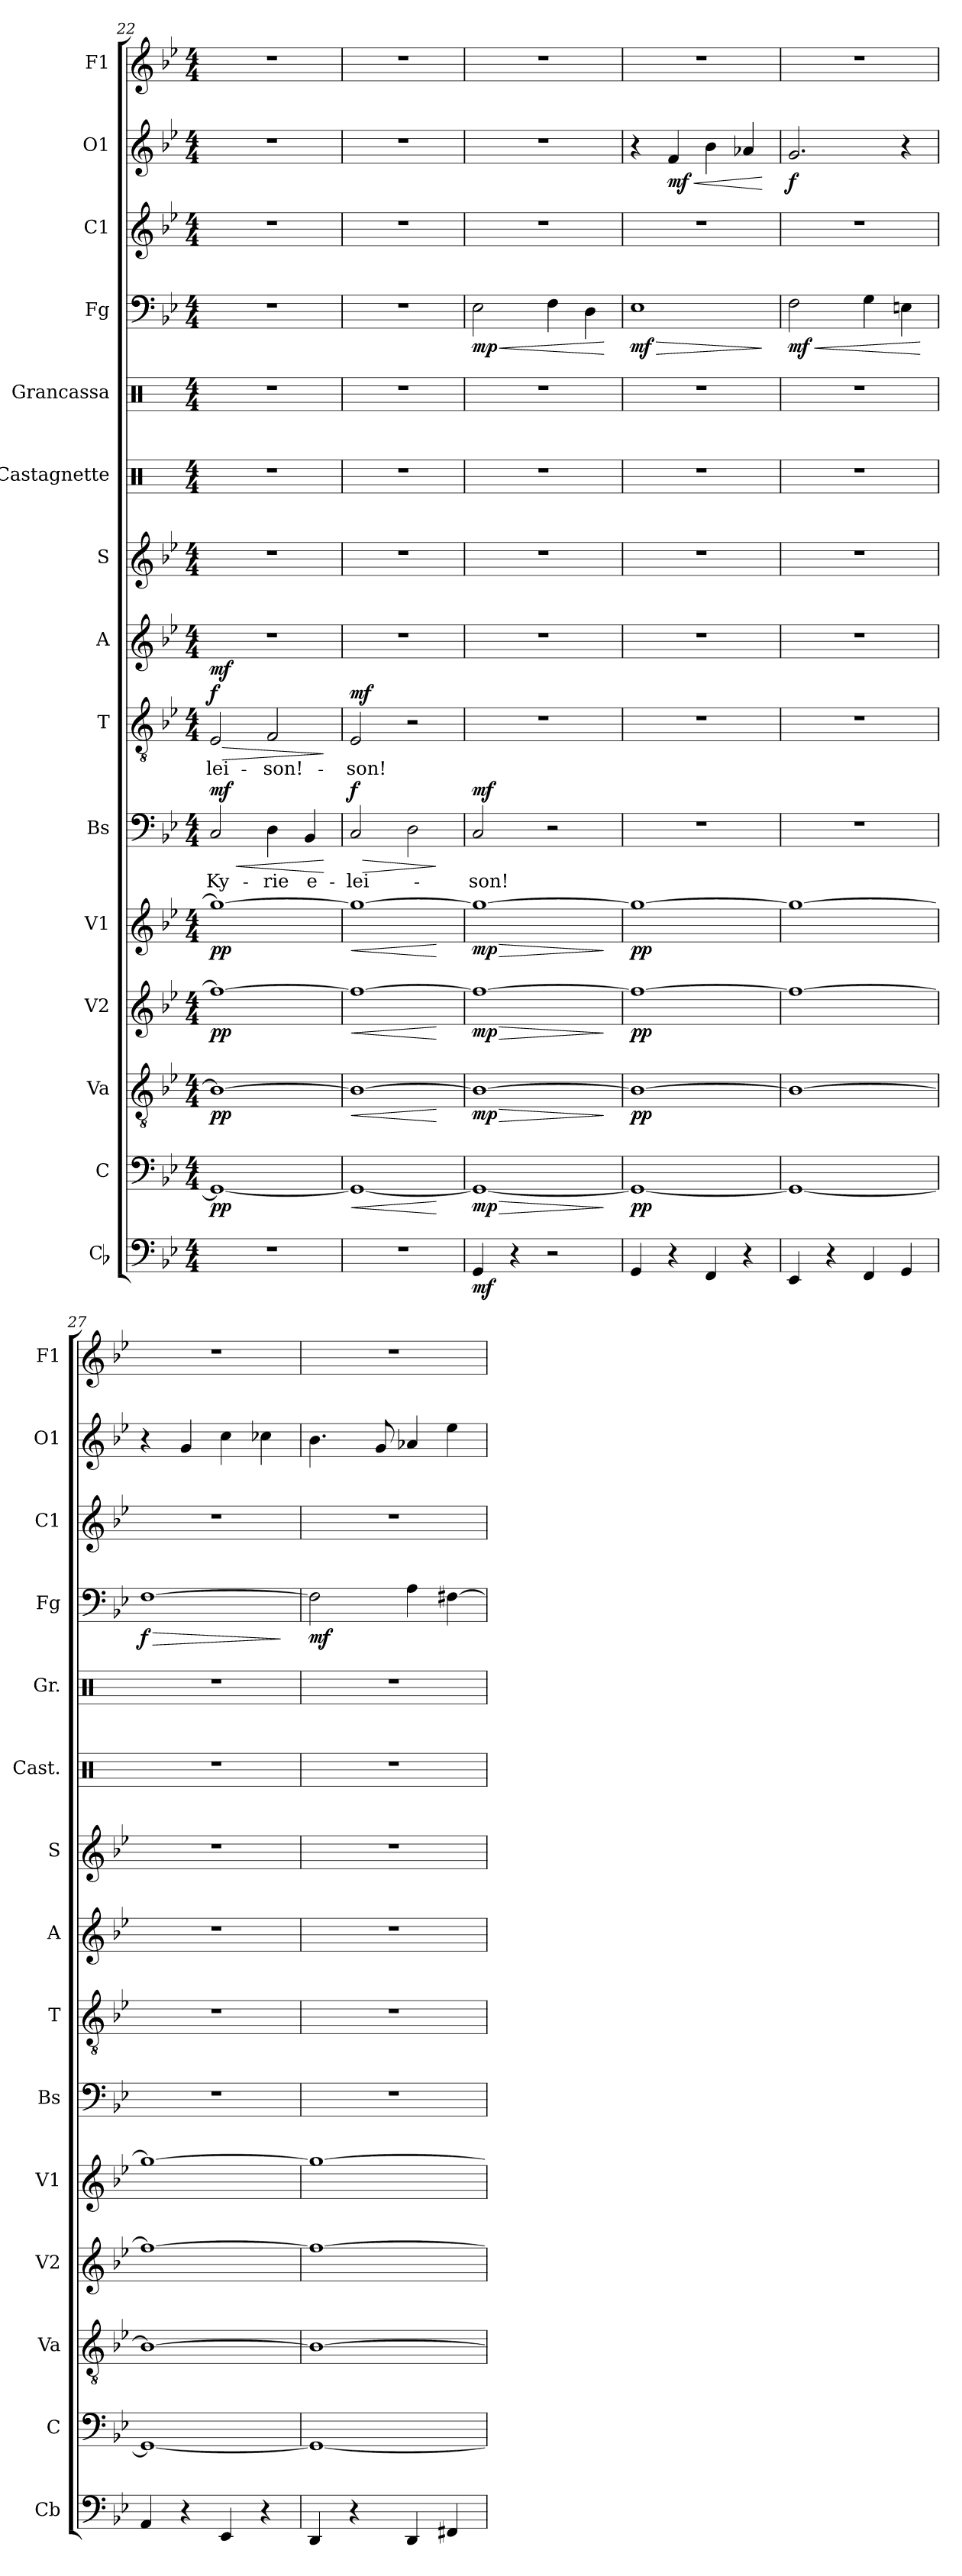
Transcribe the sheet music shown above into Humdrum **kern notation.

**kern	**dynam	**kern	**dynam	**kern	**dynam	**kern	**dynam	**kern	**dynam	**kern	**text	**dynam	**kern	**text	**dynam	**kern	**dynam	**kern	**kern	**kern	**kern	**dynam	**kern	**kern	**dynam	**kern
*part15	*part15	*part14	*part14	*part13	*part13	*part12	*part12	*part11	*part11	*part10	*part10	*part10	*part9	*part9	*part9	*part8	*part8	*part7	*part6	*part5	*part4	*part4	*part3	*part2	*part2	*part1
*staff15	*staff15	*staff14	*staff14	*staff13	*staff13	*staff12	*staff12	*staff11	*staff11	*staff10	*staff10	*staff10	*staff9	*staff9	*staff9	*staff8	*staff8	*staff7	*staff6	*staff5	*staff4	*staff4	*staff3	*staff2	*staff2	*staff1
*I"Cb	*	*I"C	*	*I"Va	*	*I"V2	*	*I"V1	*	*I"Bs	*	*	*I"T	*	*	*I"A	*	*I"S	*I"Castagnette	*I"Grancassa	*I"Fg	*	*I"C1	*I"O1	*	*I"F1
*I'Cb	*	*I'C	*	*I'Va	*	*I'V2	*	*I'V1	*	*I'Bs	*	*	*I'T	*	*	*I'A	*	*I'S	*I'Cast.	*I'Gr.	*I'Fg	*	*I'C1	*I'O1	*	*I'F1
*clefF4	*	*clefF4	*	*clefGv2	*	*clefG2	*	*clefG2	*	*clefF4	*	*	*clefGv2	*	*	*clefG2	*	*clefG2	*clefX	*clefX	*clefF4	*	*clefG2	*clefG2	*	*clefG2
*ITrd7c12	*	*	*	*	*	*	*	*	*	*	*	*	*	*	*	*	*	*	*	*	*	*	*ITrd1c2	*	*	*
*k[b-e-]	*	*k[b-e-]	*	*k[b-e-]	*	*k[b-e-]	*	*k[b-e-]	*	*k[b-e-]	*	*	*k[b-e-]	*	*	*k[b-e-]	*	*k[b-e-]	*k[]	*k[]	*k[b-e-]	*	*k[b-e-a-d-]	*k[b-e-]	*	*k[b-e-]
*M4/4	*	*M4/4	*	*M4/4	*	*M4/4	*	*M4/4	*	*M4/4	*	*	*M4/4	*	*	*M4/4	*	*M4/4	*M4/4	*M4/4	*M4/4	*	*M4/4	*M4/4	*	*M4/4
=22	=22	=22	=22	=22	=22	=22	=22	=22	=22	=22	=22	=22	=22	=22	=22	=22	=22	=22	=22	=22	=22	=22	=22	=22	=22	=22
!	!	!	!LO:DY:b	!	!LO:DY:b	!	!LO:DY:b	!	!LO:DY:b	!	!LO:LY:b	!LO:HP:b	!	!LO:LY:b	!LO:HP:b	!	!	!	!	!	!	!	!	!	!	!
!	!	!	!	!	!	!	!	!	!	!	!	!LO:DY:n=1:b	!	!	!LO:DY:n=1:b	!	!LO:DY:b	!	!	!	!	!	!	!	!	!
1r	.	1GG_	pp	1B-_	pp	1ff_	pp	1gg_	pp	2C/	Ky-	< mf	2E-/	-lei-	> f	1r	mf	1r	1r	1r	1r	.	1r	1r	.	1r
!	!	!	!	!	!	!	!	!	!	!	!LO:LY:b	!	!	!LO:LY:b	!	!	!	!	!	!	!	!	!	!	!	!
.	.	.	.	.	.	.	.	.	.	4D\	-rie	.	2F/	-son!-	.	.	.	.	.	.	.	.	.	.	.	.
!	!	!	!	!	!	!	!	!	!	!	!LO:LY:b	!	!	!	!	!	!	!	!	!	!	!	!	!	!	!
.	.	.	.	.	.	.	.	.	.	4BB-/	e-	.	.	.	.	.	.	.	.	.	.	.	.	.	.	.
.	.	.	.	.	.	.	.	.	.	.	.	[	.	.	]	.	.	.	.	.	.	.	.	.	.	.
=23	=23	=23	=23	=23	=23	=23	=23	=23	=23	=23	=23	=23	=23	=23	=23	=23	=23	=23	=23	=23	=23	=23	=23	=23	=23	=23
!	!	!	!LO:HP:b	!	!LO:HP:b	!	!LO:HP:b	!	!LO:HP:b	!	!LO:LY:b	!LO:HP:b	!	!LO:LY:b	!	!	!	!	!	!	!	!	!	!	!	!
!	!	!	!	!	!	!	!	!	!	!	!	!LO:DY:n=1:b	!	!	!LO:DY:b	!	!	!	!	!	!	!	!	!	!	!
1r	.	1GG_	<	1B-_	<	1ff_	<	1gg_	<	2C/	-lei-	> f	2E-/	-son!	mf	1r	.	1r	1r	1r	1r	.	1r	1r	.	1r
.	.	.	.	.	.	.	.	.	.	2D\	.	.	2r	.	.	.	.	.	.	.	.	.	.	.	.	.
.	.	.	[	.	[	.	[	.	[	.	.	]	.	.	.	.	.	.	.	.	.	.	.	.	.	.
=24	=24	=24	=24	=24	=24	=24	=24	=24	=24	=24	=24	=24	=24	=24	=24	=24	=24	=24	=24	=24	=24	=24	=24	=24	=24	=24
!	!LO:DY:b	!	!LO:HP:b	!	!LO:HP:b	!	!LO:HP:b	!	!LO:HP:b	!	!LO:LY:b	!	!	!	!	!	!	!	!	!	!	!LO:HP:b	!	!	!	!
!	!	!	!LO:DY:n=1:b	!	!LO:DY:n=1:b	!	!LO:DY:n=1:b	!	!LO:DY:n=1:b	!	!	!LO:DY:b	!	!	!	!	!	!	!	!	!	!LO:DY:n=1:b	!	!	!	!
4GGG/	mf	1GG_	> mp	1B-_	> mp	1ff_	> mp	1gg_	> mp	2C/	-son!	mf	1r	.	.	1r	.	1r	1r	1r	2E-\	< mp	1r	1r	.	1r
4r	.	.	.	.	.	.	.	.	.	.	.	.	.	.	.	.	.	.	.	.	.	.	.	.	.	.
2r	.	.	.	.	.	.	.	.	.	2r	.	.	.	.	.	.	.	.	.	.	4F\	.	.	.	.	.
.	.	.	.	.	.	.	.	.	.	.	.	.	.	.	.	.	.	.	.	.	4D\	.	.	.	.	.
.	.	.	]	.	]	.	]	.	]	.	.	.	.	.	.	.	.	.	.	.	.	[	.	.	.	.
!!LO:PB:g=z
=25	=25	=25	=25	=25	=25	=25	=25	=25	=25	=25	=25	=25	=25	=25	=25	=25	=25	=25	=25	=25	=25	=25	=25	=25	=25	=25
!	!	!	!LO:DY:b	!	!LO:DY:b	!	!LO:DY:b	!	!LO:DY:b	!	!	!	!	!	!	!	!	!	!	!	!	!LO:HP:b	!	!	!	!
!	!	!	!	!	!	!	!	!	!	!	!	!	!	!	!	!	!	!	!	!	!	!LO:DY:n=1:b	!	!	!	!
4GGG/	.	1GG_	pp	1B-_	pp	1ff_	pp	1gg_	pp	1r	.	.	1r	.	.	1r	.	1r	1r	1r	1E-	> mf	1r	4r	.	1r
!	!	!	!	!	!	!	!	!	!	!	!	!	!	!	!	!	!	!	!	!	!	!	!	!	!LO:HP:b	!
!	!	!	!	!	!	!	!	!	!	!	!	!	!	!	!	!	!	!	!	!	!	!	!	!	!LO:DY:n=1:b	!
4r	.	.	.	.	.	.	.	.	.	.	.	.	.	.	.	.	.	.	.	.	.	.	.	4f/	< mf	.
4FFF/	.	.	.	.	.	.	.	.	.	.	.	.	.	.	.	.	.	.	.	.	.	.	.	4b-\	.	.
4r	.	.	.	.	.	.	.	.	.	.	.	.	.	.	.	.	.	.	.	.	.	.	.	4a-X/	.	.
.	.	.	.	.	.	.	.	.	.	.	.	.	.	.	.	.	.	.	.	.	.	]	.	.	[	.
=26	=26	=26	=26	=26	=26	=26	=26	=26	=26	=26	=26	=26	=26	=26	=26	=26	=26	=26	=26	=26	=26	=26	=26	=26	=26	=26
!	!	!	!	!	!	!	!	!	!	!	!	!	!	!	!	!	!	!	!	!	!	!LO:HP:b	!	!	!	!
!	!	!	!	!	!	!	!	!	!	!	!	!	!	!	!	!	!	!	!	!	!	!LO:DY:n=1:b	!	!	!LO:DY:b	!
4EEE-/	.	1GG_	.	1B-_	.	1ff_	.	1gg_	.	1r	.	.	1r	.	.	1r	.	1r	1r	1r	2F\	< mf	1r	2.g/	f	1r
4r	.	.	.	.	.	.	.	.	.	.	.	.	.	.	.	.	.	.	.	.	.	.	.	.	.	.
4FFF/	.	.	.	.	.	.	.	.	.	.	.	.	.	.	.	.	.	.	.	.	4G\	.	.	.	.	.
4GGG/	.	.	.	.	.	.	.	.	.	.	.	.	.	.	.	.	.	.	.	.	4En\	.	.	4r	.	.
.	.	.	.	.	.	.	.	.	.	.	.	.	.	.	.	.	.	.	.	.	.	[	.	.	.	.
=27	=27	=27	=27	=27	=27	=27	=27	=27	=27	=27	=27	=27	=27	=27	=27	=27	=27	=27	=27	=27	=27	=27	=27	=27	=27	=27
!	!	!	!	!	!	!	!	!	!	!	!	!	!	!	!	!	!	!	!	!	!	!LO:HP:b	!	!	!	!
!	!	!	!	!	!	!	!	!	!	!	!	!	!	!	!	!	!	!	!	!	!	!LO:DY:n=1:b	!	!	!	!
4AAA/	.	1GG_	.	1B-_	.	1ff_	.	1gg_	.	1r	.	.	1r	.	.	1r	.	1r	1r	1r	[1F	> f	1r	4r	.	1r
4r	.	.	.	.	.	.	.	.	.	.	.	.	.	.	.	.	.	.	.	.	.	.	.	4g/	.	.
4EEE-/	.	.	.	.	.	.	.	.	.	.	.	.	.	.	.	.	.	.	.	.	.	.	.	4cc\	.	.
4r	.	.	.	.	.	.	.	.	.	.	.	.	.	.	.	.	.	.	.	.	.	.	.	4cc-X\	.	.
.	.	.	.	.	.	.	.	.	.	.	.	.	.	.	.	.	.	.	.	.	.	]	.	.	.	.
=28	=28	=28	=28	=28	=28	=28	=28	=28	=28	=28	=28	=28	=28	=28	=28	=28	=28	=28	=28	=28	=28	=28	=28	=28	=28	=28
!	!	!	!	!	!	!	!	!	!	!	!	!	!	!	!	!	!	!	!	!	!	!LO:DY:b	!	!	!	!
4DDD/	.	1GG_	.	1B-_	.	1ff_	.	1gg_	.	1r	.	.	1r	.	.	1r	.	1r	1r	1r	2F\]	mf	1r	4.b-\	.	1r
4r	.	.	.	.	.	.	.	.	.	.	.	.	.	.	.	.	.	.	.	.	.	.	.	.	.	.
.	.	.	.	.	.	.	.	.	.	.	.	.	.	.	.	.	.	.	.	.	.	.	.	8g/	.	.
4DDD/	.	.	.	.	.	.	.	.	.	.	.	.	.	.	.	.	.	.	.	.	4A\	.	.	4a-X/	.	.
4FFF#X/	.	.	.	.	.	.	.	.	.	.	.	.	.	.	.	.	.	.	.	.	[4F#X\	.	.	4ee-\	.	.
=	=	=	=	=	=	=	=	=	=	=	=	=	=	=	=	=	=	=	=	=	=	=	=	=	=	=
*-	*-	*-	*-	*-	*-	*-	*-	*-	*-	*-	*-	*-	*-	*-	*-	*-	*-	*-	*-	*-	*-	*-	*-	*-	*-	*-
